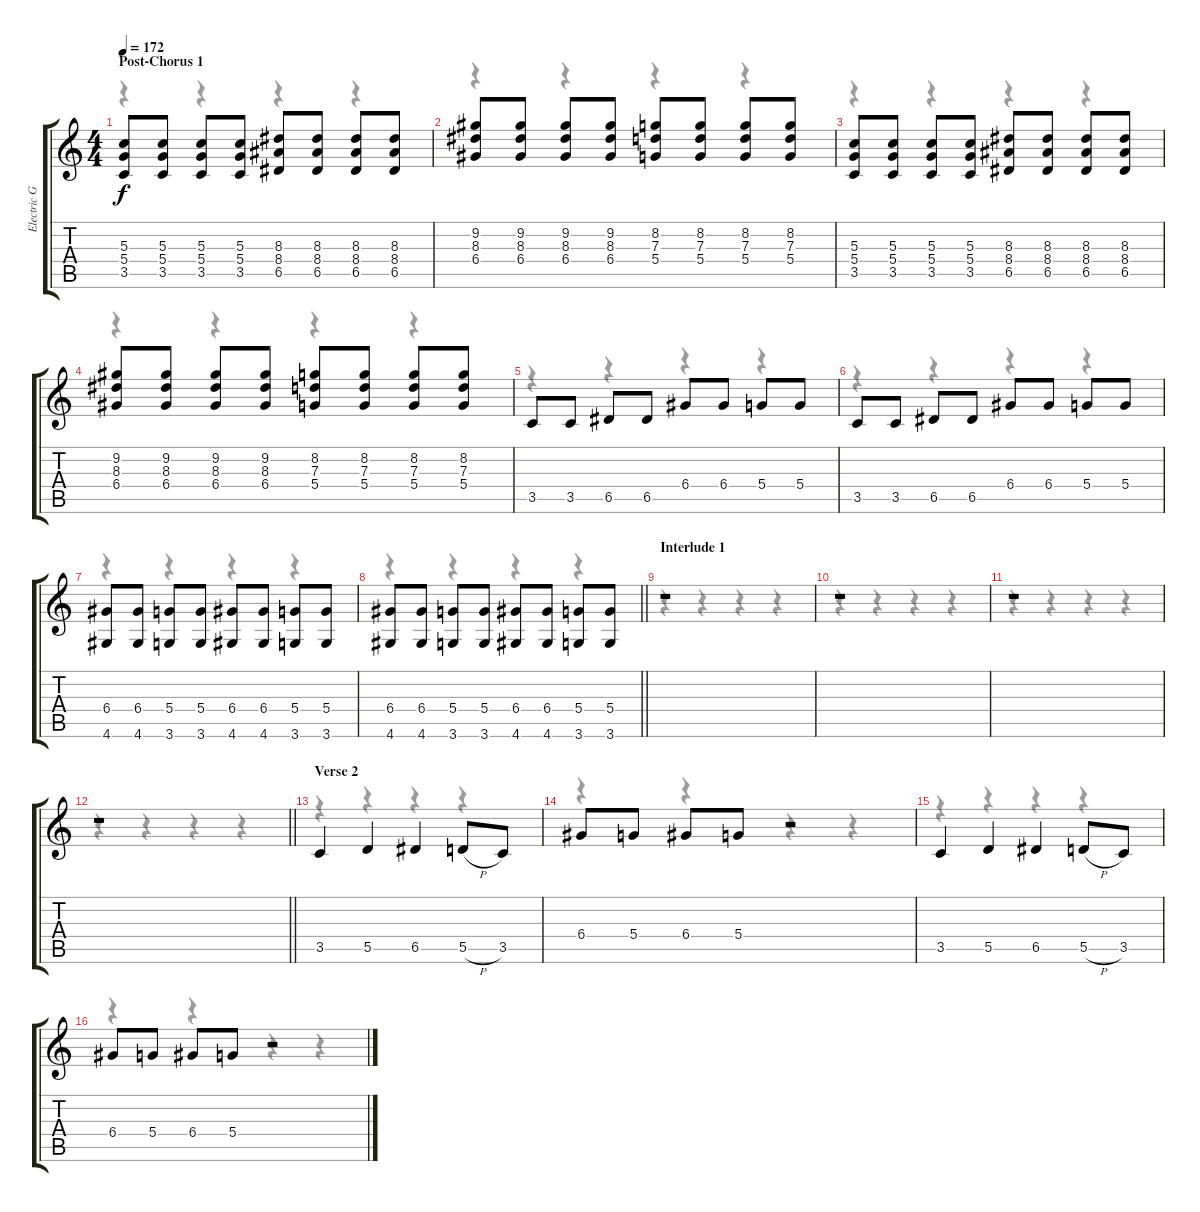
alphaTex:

\track ("Electric Guitar II" "Electric G") {instrument overdrivenguitar}
\staff {score tabs}
\tuning (E4 B3 G3 D3 A2 E2) {hide}
\voice
\ts (4 4)
\section ("" "Post-Chorus 1")
\tempo 172
\clef g2
\ks c
(5.3 5.4 3.5).8{dy f} (5.3 5.4 3.5).8 (5.3 5.4 3.5).8 (5.3 5.4 3.5).8 (8.3 8.4 6.5).8 (8.3 8.4 6.5).8 (8.3 8.4 6.5).8 (8.3 8.4 6.5).8 |
(9.2 8.3 6.4).8 (9.2 8.3 6.4).8 (9.2 8.3 6.4).8 (9.2 8.3 6.4).8 (8.2 7.3 5.4).8 (8.2 7.3 5.4).8 (8.2 7.3 5.4).8 (8.2 7.3 5.4).8 |
(5.3 5.4 3.5).8 (5.3 5.4 3.5).8 (5.3 5.4 3.5).8 (5.3 5.4 3.5).8 (8.3 8.4 6.5).8 (8.3 8.4 6.5).8 (8.3 8.4 6.5).8 (8.3 8.4 6.5).8 |
(9.2 8.3 6.4).8 (9.2 8.3 6.4).8 (9.2 8.3 6.4).8 (9.2 8.3 6.4).8 (8.2 7.3 5.4).8 (8.2 7.3 5.4).8 (8.2 7.3 5.4).8 (8.2 7.3 5.4).8 |
3.5.8 3.5.8 6.5.8 6.5.8 6.4.8 6.4.8 5.4.8 5.4.8 |
3.5.8 3.5.8 6.5.8 6.5.8 6.4.8 6.4.8 5.4.8 5.4.8 |
(6.4 4.6).8 (6.4 4.6).8 (5.4 3.6).8 (5.4 3.6).8 (6.4 4.6).8 (6.4 4.6).8 (5.4 3.6).8 (5.4 3.6).8 |
\barLineRight lightlight
(6.4 4.6).8 (6.4 4.6).8 (5.4 3.6).8 (5.4 3.6).8 (6.4 4.6).8 (6.4 4.6).8 (5.4 3.6).8 (5.4 3.6).8 |
\section ("" "Interlude 1")
r.1 |
r.1 |
r.1 |
\barLineRight lightlight
r.1 |
\section ("" "Verse 2")
3.5.4 5.5.4 6.5.4 5.5{h}.8 3.5.8 |
6.4.8 5.4.8 6.4.8 5.4.8 r.2 |
3.5.4 5.5.4 6.5.4 5.5{h}.8 3.5.8 |
6.4.8 5.4.8 6.4.8 5.4.8 r.2
\voice
\clef g2
\ottava regular
\simile none
\ks c
r.4{dy f} r.4 r.4 r.4 |
r.4 r.4 r.4 r.4 |
r.4 r.4 r.4 r.4 |
r.4 r.4 r.4 r.4 |
r.4 r.4 r.4 r.4 |
r.4 r.4 r.4 r.4 |
r.4 r.4 r.4 r.4 |
\barLineRight lightlight
r.4 r.4 r.4 r.4 |
r.4 r.4 r.4 r.4 |
r.4 r.4 r.4 r.4 |
r.4 r.4 r.4 r.4 |
\barLineRight lightlight
r.4 r.4 r.4 r.4 |
r.4 r.4 r.4 r.4 |
r.4 r.4 r.4 r.4 |
r.4 r.4 r.4 r.4 |
r.4 r.4 r.4 r.4
